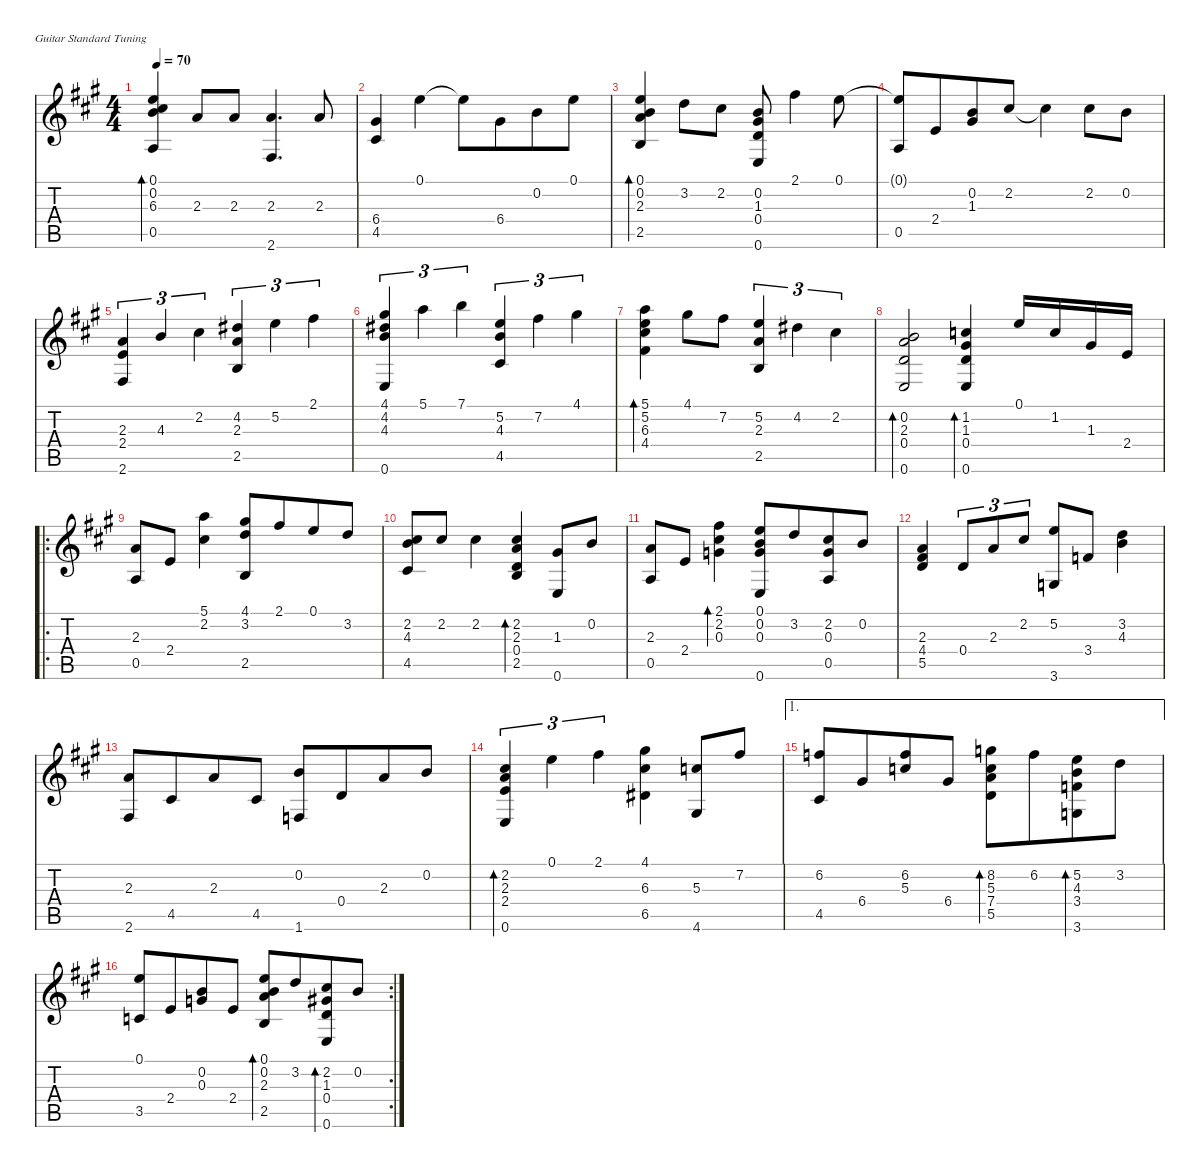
\defaultSystemsLayout 4
\hideDynamics
\bracketExtendMode nobrackets
\singleTrackTrackNamePolicy hidden
\multiTrackTrackNamePolicy hidden
\firstSystemTrackNameOrientation horizontal
\otherSystemsTrackNameOrientation horizontal
\extendBarLines
\chordDiagramsInScore
\track ("Guitarra" "n.guit.") {instrument acousticguitarnylon}
\staff {score tabs}
\tuning (E4 B3 G3 D3 A2 E2)
\ts (4 4)
\beaming (8 4 4)
\tempo 70
\clef g2
\ks a
(0.1{acc forcenatural} 0.2{acc forcenatural} 6.3{acc #} 0.5{acc forcenatural}).4{bd 228 dy mf instrument acousticguitarnylon beam Up} 2.3{acc forcenatural}.8{beam Up} 2.3{acc forcenatural}.8{beam Up} (2.3{acc forcenatural} 2.6{acc #}).4{d beam Up} 2.3{acc forcenatural}.8{beam Up} |
(6.4{acc #} 4.5{acc #}).4{beam Up} 0.1{acc forcenatural}.4{beam Down} 0.1{t acc forcenatural}.8{beam Down} 6.4{acc #}.8{beam Down} 0.2{acc forcenatural}.8{beam Down} 0.1{acc forcenatural}.8{beam Down} |
(0.1{acc forcenatural} 0.2{acc forcenatural} 2.3{acc forcenatural} 2.5{acc forcenatural}).4{bd 228 beam Up} 3.2{acc forcenatural}.8{beam Down} 2.2{acc #}.8{beam Down} (0.2{acc forcenatural} 1.3{acc #} 0.4{acc forcenatural} 0.6{acc forcenatural}).8{beam Up} 2.1{acc #}.4{beam Down} 0.1{acc forcenatural}.8{beam Down} |
(0.1{t acc forcenatural} 0.5{acc forcenatural}).8{beam Up} 2.4{acc forcenatural}.8{beam Up} (1.3{acc #} 0.2{acc forcenatural}).8{beam Up} 2.2{acc #}.8{beam Up} 2.2{t acc #}.4{beam Down} 2.2{acc #}.8{beam Down} 0.2{acc forcenatural}.8{beam Down} |
(2.3{acc forcenatural} 2.4{acc forcenatural} 2.6{acc #}).4{tu (3 2) beam Up} 4.3{acc forcenatural}.4{tu (3 2) beam Up} 2.2{acc #}.4{tu (3 2) beam Down} (4.2{acc #} 2.3{acc forcenatural} 2.5{acc forcenatural}).4{tu (3 2) beam Up} 5.2{acc forcenatural}.4{tu (3 2) beam Down} 2.1{acc #}.4{tu (3 2) beam Down} |
(4.1{acc #} 4.2{acc #} 4.3{acc forcenatural} 0.6{acc forcenatural}).4{tu (3 2) beam Up} 5.1{acc forcenatural}.4{tu (3 2) beam Down} 7.1{acc forcenatural}.4{tu (3 2) beam Down} (5.2{acc forcenatural} 4.3{acc forcenatural} 4.5{acc #}).4{tu (3 2) beam Up} 7.2{acc #}.4{tu (3 2) beam Down} 4.1{acc #}.4{tu (3 2) beam Down} |
(5.1{acc forcenatural} 5.2{acc forcenatural} 6.3{acc #} 4.4{acc #}).4{bd 228 beam Down} 4.1{acc #}.8{beam Down} 7.2{acc #}.8{beam Down} (5.2{acc forcenatural} 2.3{acc forcenatural} 2.5{acc forcenatural}).4{tu (3 2) beam Up} 4.2{acc #}.4{tu (3 2) beam Down} 2.2{acc #}.4{tu (3 2) beam Down} |
(0.2{acc forcenatural} 2.3{acc forcenatural} 0.4{acc forcenatural} 0.6{acc forcenatural}).2{bd 233 beam Up} (1.2{acc forcenatural} 1.3{acc #} 0.4{acc forcenatural} 0.6{acc forcenatural}).4{bd 232 beam Up} 0.1{acc forcenatural}.16{beam Up} 1.2{acc forcenatural}.16{beam Up} 1.3{acc #}.16{beam Up} 2.4{acc forcenatural}.16{beam Up} |
\ro
(2.3{acc forcenatural} 0.5{acc forcenatural}).8{beam Up} 2.4{acc forcenatural}.8{beam Up} (2.2{acc #} 5.1{acc forcenatural}).4{beam Down} (4.1{acc #} 3.2{acc forcenatural} 2.5{acc forcenatural}).8{beam Up} 2.1{acc #}.8{beam Up} 0.1{acc forcenatural}.8{beam Up} 3.2{acc forcenatural}.8{beam Up} |
(2.2{acc #} 4.3{acc forcenatural} 4.5{acc #}).8{beam Up} 2.2{acc #}.8{beam Up} 2.2{acc #}.4{beam Down} (2.2{acc #} 2.3{acc forcenatural} 0.4{acc forcenatural} 2.5{acc forcenatural}).4{bd 127 beam Up} (1.3{acc #} 0.6{acc forcenatural}).8{beam Up} 0.2{acc forcenatural}.8{beam Up} |
(2.3{acc forcenatural} 0.5{acc forcenatural}).8{beam Up} 2.4{acc forcenatural}.8{beam Up} (2.1{acc #} 2.2{acc #} 0.3{acc forcenatural}).4{bd 228 beam Down} (0.1{acc forcenatural} 0.2{acc forcenatural} 0.3{acc forcenatural} 0.6{acc forcenatural}).8{beam Up} 3.2{acc forcenatural}.8{beam Up} (2.2{acc #} 0.3{acc forcenatural} 0.5{acc forcenatural}).8{beam Up} 0.2{acc forcenatural}.8{beam Up} |
(2.3{acc forcenatural} 4.4{acc #} 5.5{acc forcenatural}).4{beam Up} 0.4{acc forcenatural}.8{tu (3 2) beam Up} 2.3{acc forcenatural}.8{tu (3 2) beam Up} 2.2{acc #}.8{tu (3 2) beam Up} (5.2{acc forcenatural} 3.6{acc forcenatural}).8{beam Up} 3.4{acc forcenatural}.8{beam Up} (3.2{acc forcenatural} 4.3{acc forcenatural}).4{beam Down} |
(2.3{acc forcenatural} 2.6{acc #}).8{beam Up} 4.5{acc #}.8{beam Up} 2.3{acc forcenatural}.8{beam Up} 4.5{acc #}.8{beam Up} (0.2{acc forcenatural} 1.6{acc forcenatural}).8{beam Up} 0.4{acc forcenatural}.8{beam Up} 2.3{acc forcenatural}.8{beam Up} 0.2{acc forcenatural}.8{beam Up} |
(2.2{acc #} 2.3{acc forcenatural} 2.4{acc forcenatural} 0.6{acc forcenatural}).4{tu (3 2) bd 226 beam Up} 0.1{acc forcenatural}.4{tu (3 2) beam Down} 2.1{acc #}.4{tu (3 2) beam Down} (4.1{acc #} 6.5{acc #} 6.3{acc #}).4{beam Down} (5.3{acc forcenatural} 4.6{acc #}).8{beam Up} 7.2{acc #}.8{beam Up} |
\ae 1
(6.2{acc forcenatural} 4.5{acc #}).8{beam Up} 6.4{acc #}.8{beam Up} (5.3{acc forcenatural} 6.2{acc forcenatural}).8{beam Up} 6.4{acc #}.8{beam Up} (8.2{acc forcenatural} 5.3{acc forcenatural} 7.4{acc forcenatural} 5.5{acc forcenatural}).8{bd 148 beam Down} 6.2{acc forcenatural}.8{beam Down} (5.2{acc forcenatural} 4.3{acc forcenatural} 3.4{acc forcenatural} 3.6{acc forcenatural}).8{bd 130 beam Down} 3.2{acc forcenatural}.8{beam Down} |
\rc 2
(0.1{acc forcenatural} 3.5{acc forcenatural}).8{beam Up} 2.4{acc forcenatural}.8{beam Up} (0.3{acc forcenatural} 0.2{acc forcenatural}).8{beam Up} 2.4{acc forcenatural}.8{beam Up} (0.1{acc forcenatural} 0.2{acc forcenatural} 2.3{acc forcenatural} 2.5{acc forcenatural}).8{bd 128 beam Up} 3.2{acc forcenatural}.8{beam Up} (2.2{acc #} 1.3{acc #} 0.4{acc forcenatural} 0.6{acc forcenatural}).8{bd 129 beam Up} 0.2{acc forcenatural}.8{beam Up}
